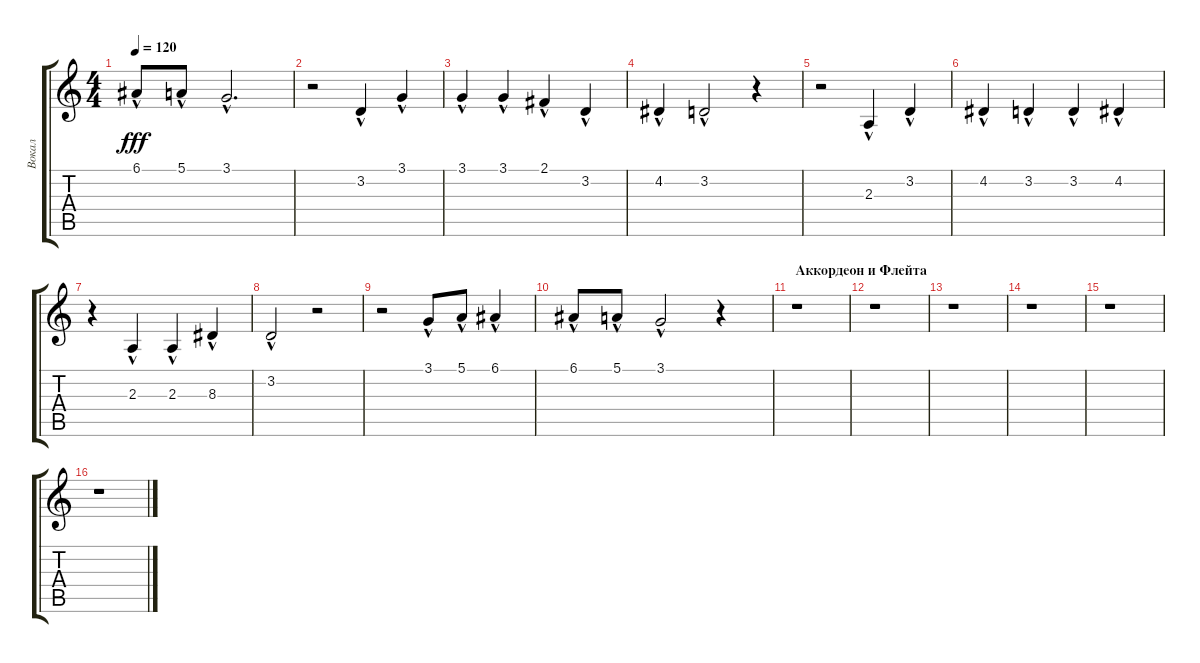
\track ("Вокал" "Вокал") {instrument lead6voice}
\staff {score tabs}
\tuning (E4 B3 G3 D3 A2 E2) {hide}
\ts (4 4)
\tempo 120
\clef g2
\ks c
6.1{hac}.8{dy fff} 5.1{hac}.8 3.1{hac}.2{d} |
r.2 3.2{hac}.4 3.1{hac}.4 |
3.1{hac}.4 3.1{hac}.4 2.1{hac}.4 3.2{hac}.4 |
4.2{hac}.4 3.2{hac}.2 r.4 |
r.2 2.3{hac}.4 3.2{hac}.4 |
4.2{hac}.4 3.2{hac}.4 3.2{hac}.4 4.2{hac}.4 |
r.4 2.3{hac}.4 2.3{hac}.4 8.3{hac}.4 |
3.2{hac}.2 r.2 |
r.2 3.1{hac}.8 5.1{hac}.8 6.1{hac}.4 |
6.1{hac}.8 5.1{hac}.8 3.1{hac}.2 r.4 |
\section ("" " Аккордеон и Флейта")
r.1 |
r.1 |
r.1 |
r.1 |
r.1 |
r.1
